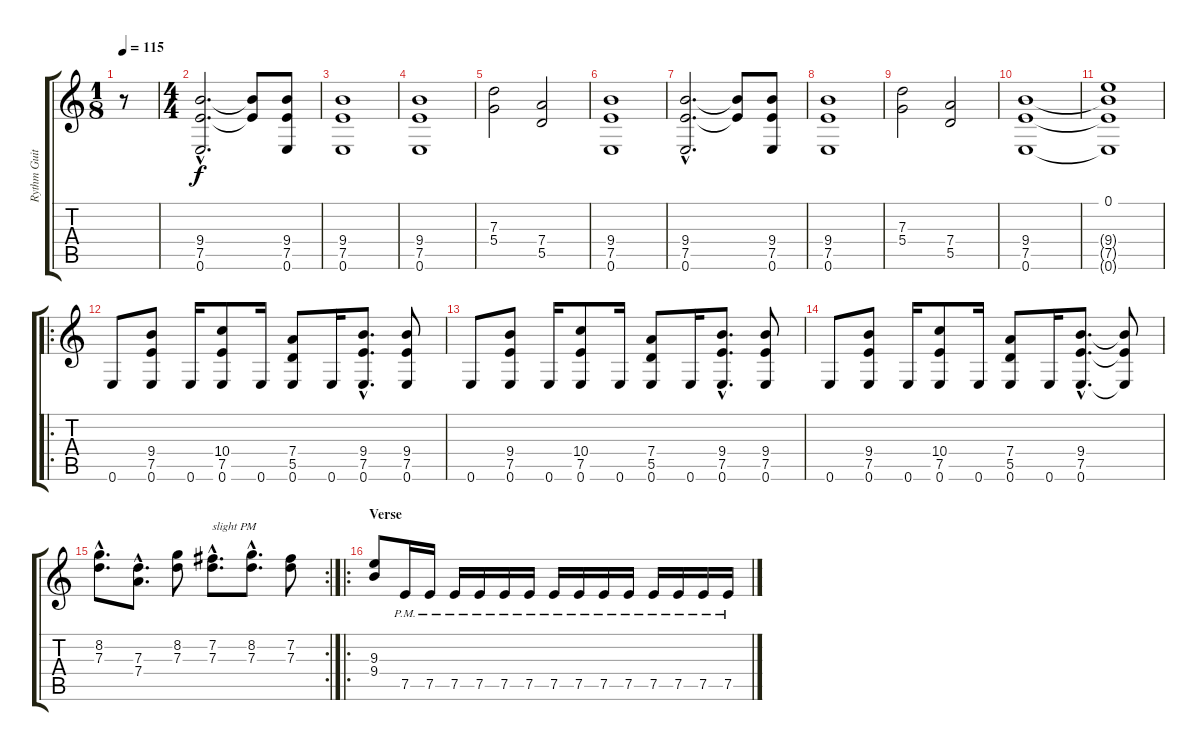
\track ("Rythm Guitar" "Rythm Guit") {instrument distortionguitar}
\staff {score tabs}
\tuning (E4 B3 G3 D3 A2 E2) {hide}
\ts (1 8)
\tempo 115
\clef g2
\ks c
r.8{dy f instrument distortionguitar} |
\ts (4 4)
(9.4{hac} 7.5{hac} 0.6{hac}).2{d} (9.4{t} 7.5{t}).8 (9.4 7.5 0.6).8 |
(9.4 7.5 0.6).1 |
(9.4 7.5 0.6).1 |
(7.3 5.4).2 (7.4 5.5).2 |
\section ("" "")
(9.4 7.5 0.6).1 |
(9.4{hac} 7.5{hac} 0.6{hac}).2{d} (9.4{t} 7.5{t}).8 (9.4 7.5 0.6).8 |
(9.4 7.5 0.6).1 |
(7.3 5.4).2 (7.4 5.5).2 |
(9.4 7.5 0.6).1 |
(0.1 9.4{t} 7.5{t} 0.6{t}).1 |
\ro
\section ("" "")
0.6.8 (9.4 7.5 0.6).8 0.6.16 (10.4 7.5 0.6).8 0.6.16 (7.4 5.5 0.6).8 0.6.16 (9.4{hac} 7.5{hac} 0.6{hac}).8{d} (9.4 7.5 0.6).8 |
0.6.8 (9.4 7.5 0.6).8 0.6.16 (10.4 7.5 0.6).8 0.6.16 (7.4 5.5 0.6).8 0.6.16 (9.4{hac} 7.5{hac} 0.6{hac}).8{d} (9.4 7.5 0.6).8 |
0.6.8 (9.4 7.5 0.6).8 0.6.16 (10.4 7.5 0.6).8 0.6.16 (7.4 5.5 0.6).8 0.6.16 (9.4{hac} 7.5{hac} 0.6{hac}).8{d} (9.4{t} 7.5{t} 0.6{t}).8 |
\rc 2
(8.2{hac} 7.3{hac}).8{d} (7.3{hac} 7.4{hac}).8{d} (8.2 7.3).8 (7.2{hac} 7.3{hac}).8{d txt "slight PM" volume 11} (8.2{hac} 7.3{hac}).8{d volume 14} (7.2 7.3).8 |
\ro
\section ("" "Verse")
(9.3 9.4).8 7.5{pm}.16 7.5{pm}.16 7.5{pm}.16 7.5{pm}.16 7.5{pm}.16 7.5{pm}.16 7.5{pm}.16 7.5{pm}.16 7.5{pm}.16 7.5{pm}.16 7.5{pm}.16 7.5{pm}.16 7.5{pm}.16 7.5{pm}.16
